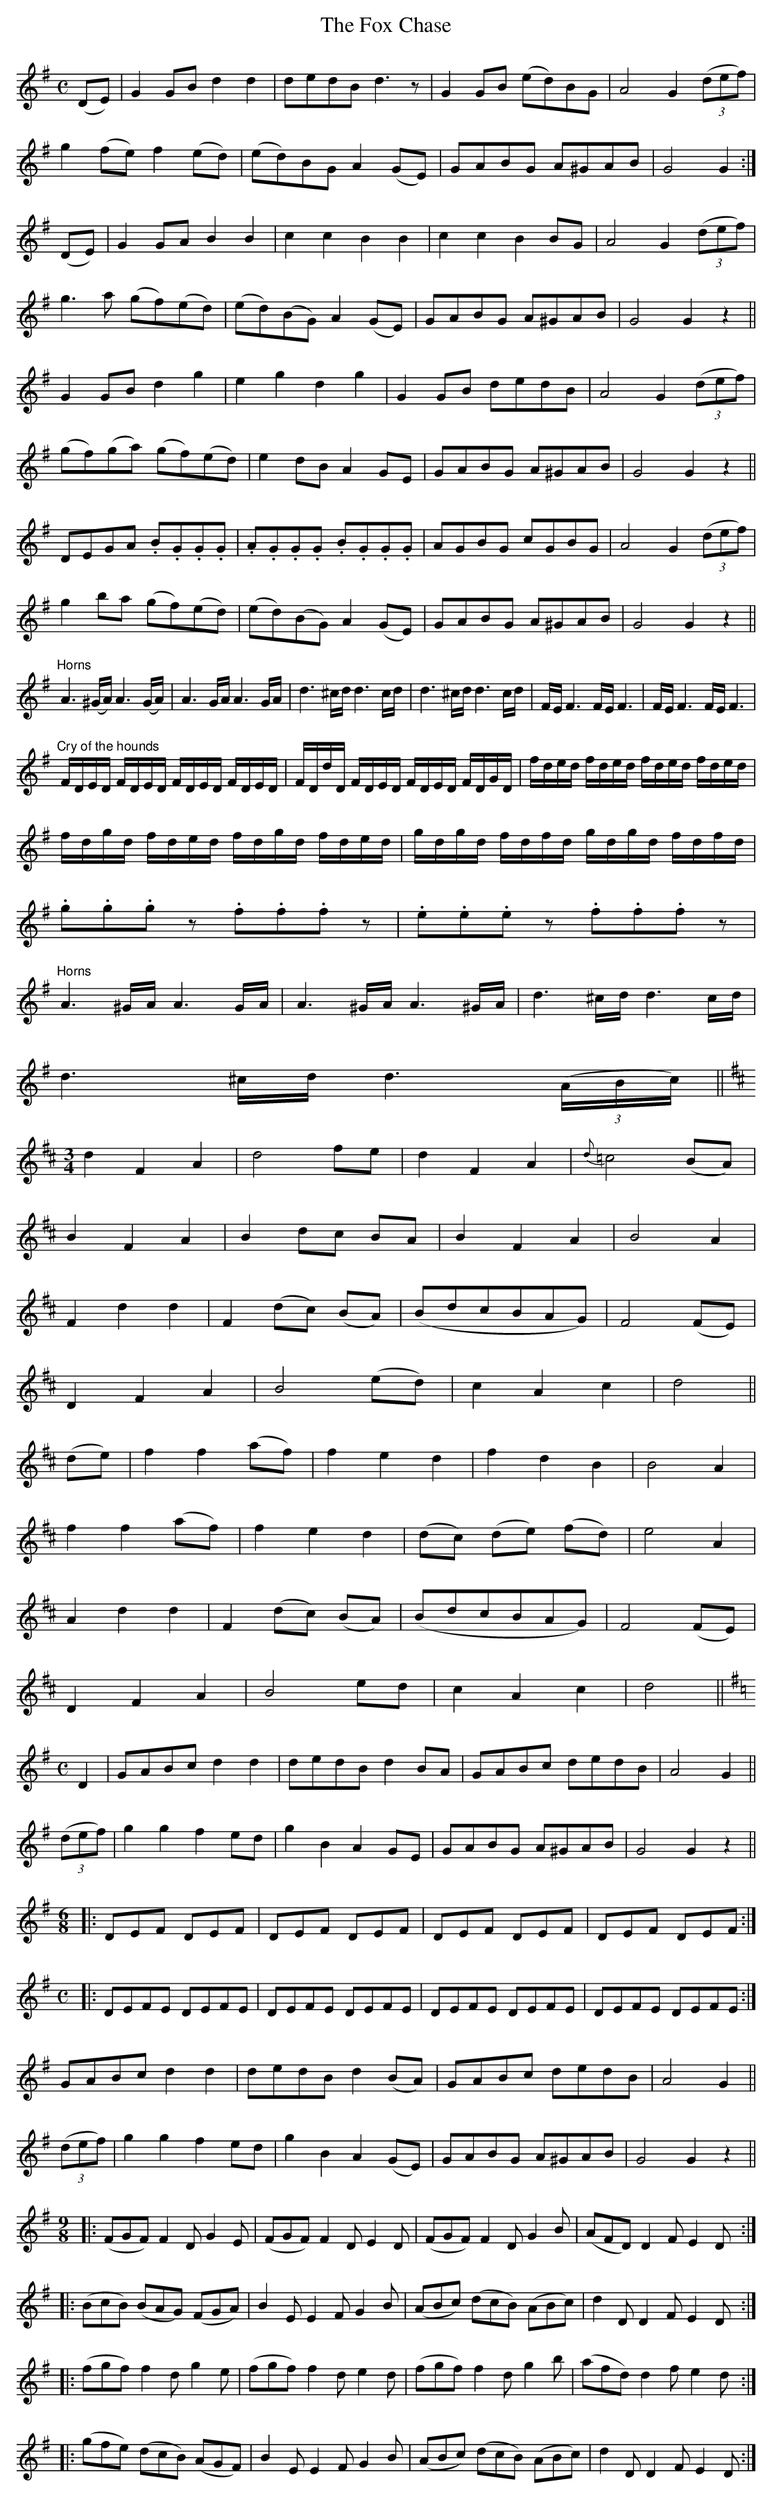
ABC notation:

X:1
T: The Fox Chase
M: C
L: 1/8
K: G
(DE) | G2  GB   d2  d2  |   dedB   d3   z   | G2 GB (ed)BG | A4 G2 ((3def) |
       g2 (fe)  f2 (ed) |  (ed)BG  A2 (GE)  | GABG   A^GAB | G4 G2        :|
(DE) | G2  GA   B2  B2  |   c2 c2  B2  B2   | c2 c2  B2 BG | A4 G2 ((3def) |
       g3  a   (gf)(ed) | (ed)(BG) A2 (GE)  | GABG   A^GAB | G4 G2    z2  ||
       G2  GB   d2  g2  |   e2 g2  d2  g2   | G2 GB  dedB  | A4 G2 ((3def) |
      (gf)(ga) (gf)(ed) |   e2 dB  A2  GE   | GABG   A^GAB | G4 G2    z2  ||
       DEGA    .B.G.G.G | .A.G.G.G .B.G.G.G | AGBG   cGBG  | A4 G2 ((3def) |
       g2  ba  (gf)(ed) | (ed)(BG) A2 (GE)  | GABG   A^GAB | G4 G2    z2  ||
"Horns"A3 (^G/A/) A3 (G/A/)| A3 G/A/  A3 G/A/ | d3 ^c/d/ d3 c/d/ | d3 ^c/d/ d3 c/d/ | F/E/ F3 F/E/ F3 | F/E/ F3 F/E/ F3 |
L: 1/16
"Cry of the hounds"FDED FDED FDED FDED| FDdD FDED FDED FDGD|fded fded fded fded|
fdgd fded fdgd fded | gdgd fdfd gdgd fdfd |
.g2.g2.g2 z2 .f2.f2.f2 z2 | .e2.e2.e2 z2 .f2.f2.f2 z2 |
L: 1/8
"Horns"A3 ^G/A/ A3 G/A/ | A3 ^G/A/ A3 ^G/A/ | d3 ^c/d/ d3 c/d/ |
d3 ^c/d/ d3 ((3A/B/c/) ||
K: D
M: 3/4
       d2 F2  A2  | d4     fe    |  d2   F2   A2  | {d}=c4 (BA) |
       B2 F2  A2  | B2  dc   BA  |  B2   F2   A2  |     B4  A2  |
       F2 d2  d2  | F2 (dc) (BA) |    (BdcBAG)    |     F4 (FE) |
       D2 F2  A2  | B4    (ed)   |  c2   A2   c2  |     d4     ||
(de) | f2 f2 (af) | f2  e2   d2  |  f2   d2   B2  |     B4  A2  |
       f2 f2 (af) | f2  e2   d2  | (dc) (de) (fd) |     e4  A2  |
       A2 d2  d2  | F2 (dc) (BA) |    (BdcBAG)    |     F4 (FE) |
       D2 F2  A2  | B4     ed    |  c2   A2   c2  |     d4     ||
K: G
M: C
   D2   | GABc  d2 d2 | dedB  d2 BA | GABc  dedB | A4 G2    ||
((3def) | g2 g2 f2 ed | g2 B2 A2 GE | GABG A^GAB | G4 G2 z2 ||
M: 6/8
|: DEF DEF | DEF DEF | DEF DEF | DEF DEF :|
M: C
|: DEFE DEFE | DEFE DEFE | DEFE DEFE | DEFE DEFE :|
          GABc  d2 d2 | dedB  d2 (BA) | GABc dedB  | A4 G2    ||
((3def) | g2 g2 f2 ed | g2 B2 A2 (GE) | GABG A^GAB | G4 G2 z2 ||
M: 9/8
|: (FGF)  F2 D  G2 E | (FGF) F2 D E2 D | (FGF)  F2 D  G2 B | (AFD) D2 F E2 D :|
|: (BcB) (BAG) (FGA) | B2 E  E2 F G2 B | (ABc) (dcB) (ABc) | d2 D  D2 F E2 D :|
|: (fgf)  f2 d  g2 e | (fgf) f2 d e2 d | (fgf)  f2 d  g2 b | (afd) d2 f e2 d :|
|: (gfe) (dcB) (AGF) | B2 E  E2 F G2 B | (ABc) (dcB) (ABc) | d2 D  D2 F E2 D :|
